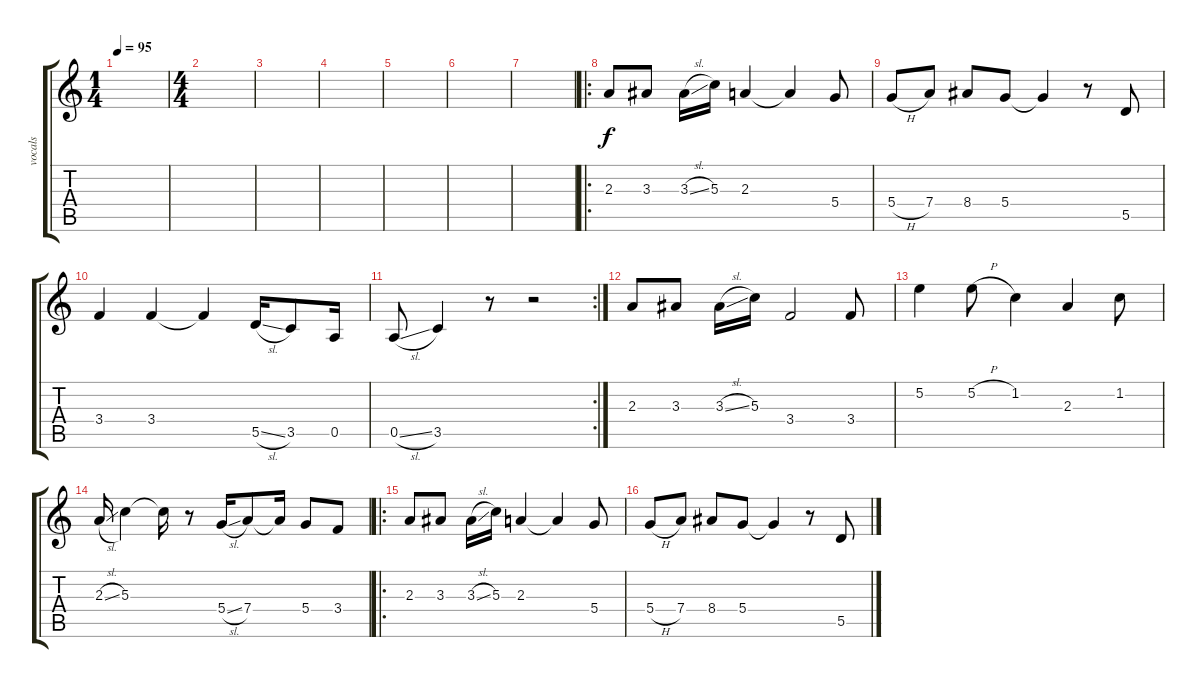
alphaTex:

\track ("vocals" "vocals") {instrument acousticguitarsteel}
\staff {score tabs}
\tuning (E4 B3 G3 D3 A2 E2) {hide}
\ts (1 4)
\tempo 95
\clef g2
\ks c
|
\ts (4 4)
|
|
|
|
|
|
\ro
2.3.8 3.3.8 3.3{sl}.16 5.3.16 2.3.4 2.3{t}.4 5.4.8 |
5.4{h}.8 7.4.8 8.4.8 5.4.8 5.4{t}.4 r.8 5.5.8 |
3.4.4 3.4.4 3.4{t}.4 5.5{sl}.16 3.5.8 0.5.16 |
\rc 2
0.5{sl}.8 3.5.4 r.8 r.2 |
2.3.8 3.3.8 3.3{sl}.16 5.3.16 3.4.2 3.4.8 |
5.2.4 5.2{h}.8 1.2.4 2.3.4 1.2.8 |
2.3{sl}.16 5.3.4 5.3{t}.16 r.8 5.4{sl}.16 7.4.8 7.4{t}.16 5.4.8 3.4.8 |
\ro
2.3.8 3.3.8 3.3{sl}.16 5.3.16 2.3.4 2.3{t}.4 5.4.8 |
5.4{h}.8 7.4.8 8.4.8 5.4.8 5.4{t}.4 r.8 5.5.8
